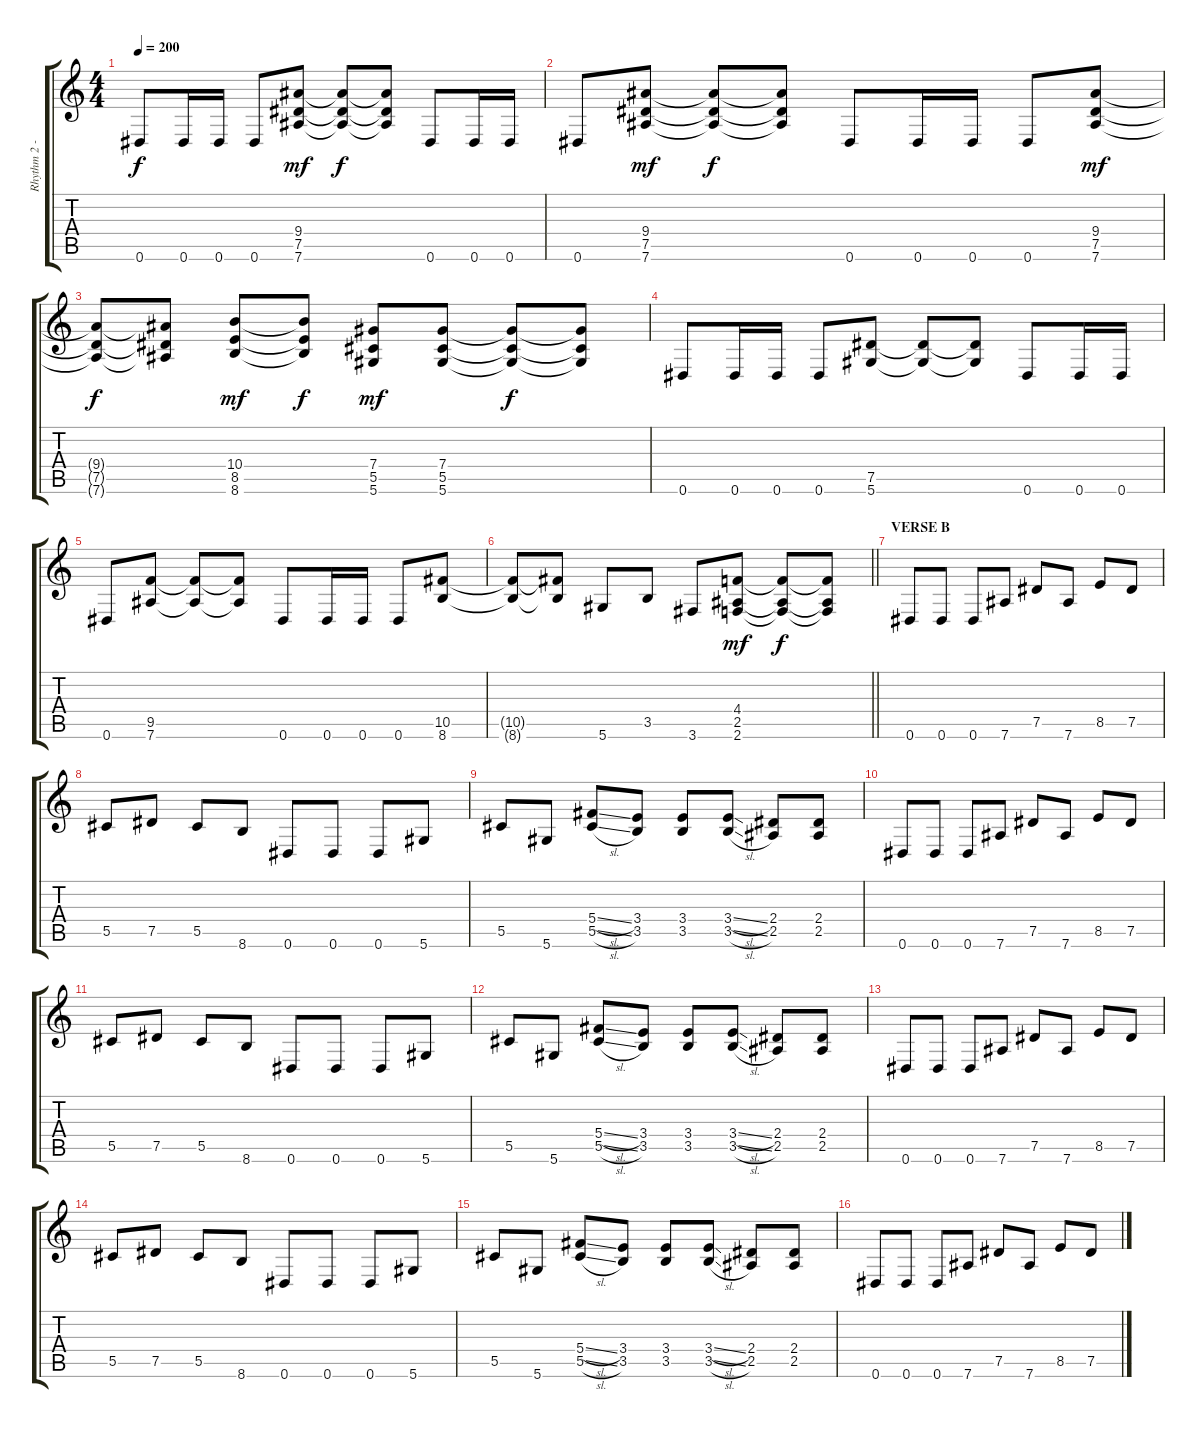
\track ("Rhythm 2 - Ronny Dorian" "Rhythm 2 -") {instrument overdrivenguitar}
\staff {score tabs}
\tuning (Eb4 Bb3 Gb3 Db3 Ab2 Eb2) {hide}
\ts (4 4)
\tempo 200
\clef g2
\ks c
0.6.8{dy f} 0.6.16 0.6.16 0.6.8 (9.4 7.5 7.6).8{dy mf} (9.4{t} 7.5{t} 7.6{t}).8{dy f} (9.4{t} 7.5{t} 7.6{t}).8 0.6.8 0.6.16 0.6.16 |
0.6.8 (9.4 7.5 7.6).8{dy mf} (9.4{t} 7.5{t} 7.6{t}).8{dy f} (9.4{t} 7.5{t} 7.6{t}).8 0.6.8 0.6.16 0.6.16 0.6.8 (9.4 7.5 7.6).8{dy mf} |
(9.4{t} 7.5{t} 7.6{t}).8{dy f} (9.4{t} 7.5{t} 7.6{t}).8 (10.4 8.5 8.6).8{dy mf} (10.4{t} 8.5{t} 8.6{t}).8{dy f} (7.4 5.5 5.6).8{dy mf} (7.4 5.5 5.6).8 (7.4{t} 5.5{t} 5.6{t}).8{dy f} (7.4{t} 5.5{t} 5.6{t}).8 |
0.6.8 0.6.16 0.6.16 0.6.8 (7.5 5.6).8 (7.5{t} 5.6{t}).8 (7.5{t} 5.6{t}).8 0.6.8 0.6.16 0.6.16 |
0.6.8 (9.5 7.6).8 (9.5{t} 7.6{t}).8 (9.5{t} 7.6{t}).8 0.6.8 0.6.16 0.6.16 0.6.8 (10.5 8.6).8 |
\barLineRight lightlight
(10.5{t} 8.6{t}).8 (10.5{t} 8.6{t}).8 5.6.8 3.5.8 3.6.8 (4.4 2.5 2.6).8{dy mf} (4.4{t} 2.5{t} 2.6{t}).8{dy f} (4.4{t} 2.5{t} 2.6{t}).8 |
\section ("" "VERSE B")
0.6.8 0.6.8 0.6.8 7.6.8 7.5.8 7.6.8 8.5.8 7.5.8 |
5.5.8 7.5.8 5.5.8 8.6.8 0.6.8 0.6.8 0.6.8 5.6.8 |
5.5.8 5.6.8 (5.4{sl} 5.5{sl}).8 (3.4 3.5).8 (3.4 3.5).8 (3.4{sl} 3.5{sl}).8 (2.4 2.5).8 (2.4 2.5).8 |
0.6.8 0.6.8 0.6.8 7.6.8 7.5.8 7.6.8 8.5.8 7.5.8 |
5.5.8 7.5.8 5.5.8 8.6.8 0.6.8 0.6.8 0.6.8 5.6.8 |
5.5.8 5.6.8 (5.4{sl} 5.5{sl}).8 (3.4 3.5).8 (3.4 3.5).8 (3.4{sl} 3.5{sl}).8 (2.4 2.5).8 (2.4 2.5).8 |
0.6.8 0.6.8 0.6.8 7.6.8 7.5.8 7.6.8 8.5.8 7.5.8 |
5.5.8 7.5.8 5.5.8 8.6.8 0.6.8 0.6.8 0.6.8 5.6.8 |
5.5.8 5.6.8 (5.4{sl} 5.5{sl}).8 (3.4 3.5).8 (3.4 3.5).8 (3.4{sl} 3.5{sl}).8 (2.4 2.5).8 (2.4 2.5).8 |
0.6.8 0.6.8 0.6.8 7.6.8 7.5.8 7.6.8 8.5.8 7.5.8
